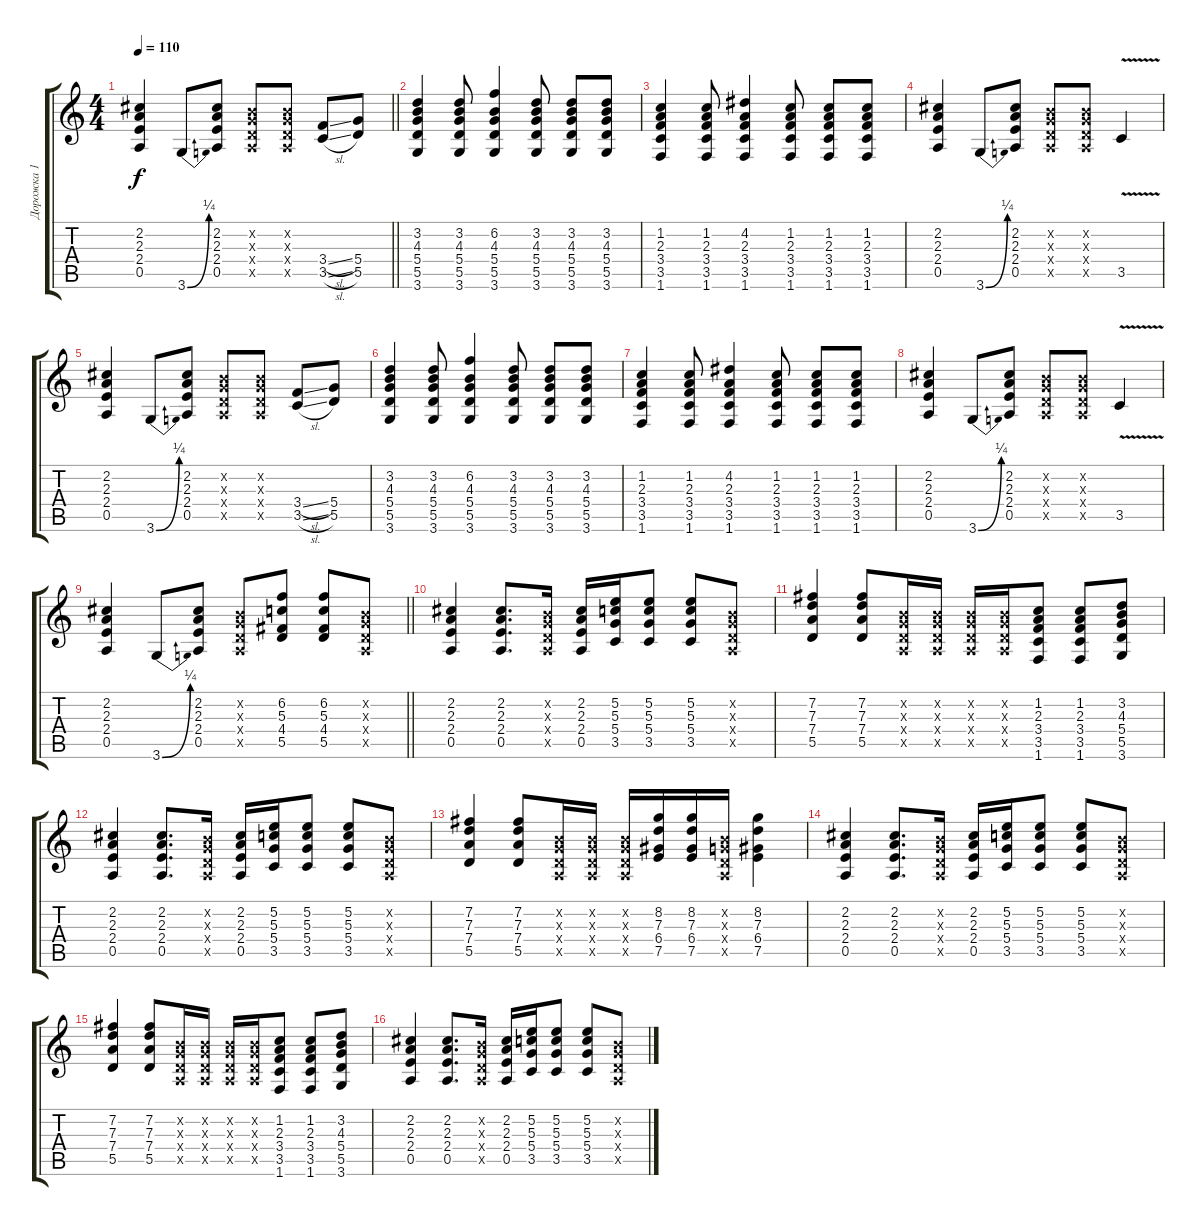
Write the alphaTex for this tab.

\track ("Дорожка 1" "Дорожка 1") {instrument electricguitarjazz}
\staff {score tabs}
\tuning (E4 B3 G3 D3 A2 E2) {hide}
\ts (4 4)
\tempo 110
\clef g2
\barLineRight lightlight
\ks c
(2.2 2.3 2.4 0.5).4{dy f} 3.6{be (bend 0 0 60 1)}.8 (2.2 2.3 2.4 0.5).8 (0.2{x} 0.3{x} 0.4{x} 0.5{x}).8 (0.2{x} 0.3{x} 0.4{x} 0.5{x}).8 (3.4{sl} 3.5{sl}).8 (5.4 5.5).8 |
(3.2 4.3 5.4 5.5 3.6).4 (3.2 4.3 5.4 5.5 3.6).8 (6.2 4.3 5.4 5.5 3.6).4 (3.2 4.3 5.4 5.5 3.6).8 (3.2 4.3 5.4 5.5 3.6).8 (3.2 4.3 5.4 5.5 3.6).8 |
(1.2 2.3 3.4 3.5 1.6).4 (1.2 2.3 3.4 3.5 1.6).8 (4.2 2.3 3.4 3.5 1.6).4 (1.2 2.3 3.4 3.5 1.6).8 (1.2 2.3 3.4 3.5 1.6).8 (1.2 2.3 3.4 3.5 1.6).8 |
(2.2 2.3 2.4 0.5).4 3.6{be (bend 0 0 60 1)}.8 (2.2 2.3 2.4 0.5).8 (0.2{x} 0.3{x} 0.4{x} 0.5{x}).8 (0.2{x} 0.3{x} 0.4{x} 0.5{x}).8 3.5{v}.4 |
(2.2 2.3 2.4 0.5).4 3.6{be (bend 0 0 60 1)}.8 (2.2 2.3 2.4 0.5).8 (0.2{x} 0.3{x} 0.4{x} 0.5{x}).8 (0.2{x} 0.3{x} 0.4{x} 0.5{x}).8 (3.4{sl} 3.5{sl}).8 (5.4 5.5).8 |
(3.2 4.3 5.4 5.5 3.6).4 (3.2 4.3 5.4 5.5 3.6).8 (6.2 4.3 5.4 5.5 3.6).4 (3.2 4.3 5.4 5.5 3.6).8 (3.2 4.3 5.4 5.5 3.6).8 (3.2 4.3 5.4 5.5 3.6).8 |
(1.2 2.3 3.4 3.5 1.6).4 (1.2 2.3 3.4 3.5 1.6).8 (4.2 2.3 3.4 3.5 1.6).4 (1.2 2.3 3.4 3.5 1.6).8 (1.2 2.3 3.4 3.5 1.6).8 (1.2 2.3 3.4 3.5 1.6).8 |
(2.2 2.3 2.4 0.5).4 3.6{be (bend 0 0 60 1)}.8 (2.2 2.3 2.4 0.5).8 (0.2{x} 0.3{x} 0.4{x} 0.5{x}).8 (0.2{x} 0.3{x} 0.4{x} 0.5{x}).8 3.5{v}.4 |
\barLineRight lightlight
(2.2 2.3 2.4 0.5).4 3.6{be (bend 0 0 60 1)}.8 (2.2 2.3 2.4 0.5).8 (0.2{x} 0.3{x} 0.4{x} 0.5{x}).8 (6.2 5.3 4.4 5.5).8 (6.2 5.3 4.4 5.5).8 (0.2{x} 0.3{x} 0.4{x} 0.5{x}).8 |
(2.2 2.3 2.4 0.5).4 (2.2 2.3 2.4 0.5).8{d} (0.2{x} 0.3{x} 0.4{x} 0.5{x}).16 (2.2 2.3 2.4 0.5).16 (5.2 5.3 5.4 3.5).16 (5.2 5.3 5.4 3.5).8 (5.2 5.3 5.4 3.5).8 (0.2{x} 0.3{x} 0.4{x} 0.5{x}).8 |
(7.2 7.3 7.4 5.5).4 (7.2 7.3 7.4 5.5).8 (0.2{x} 0.3{x} 0.4{x} 0.5{x}).16 (0.2{x} 0.3{x} 0.4{x} 0.5{x}).16 (0.2{x} 0.3{x} 0.4{x} 0.5{x}).16 (0.2{x} 0.3{x} 0.4{x} 0.5{x}).16 (1.2 2.3 3.4 3.5 1.6).8 (1.2 2.3 3.4 3.5 1.6).8 (3.2 4.3 5.4 5.5 3.6).8 |
(2.2 2.3 2.4 0.5).4 (2.2 2.3 2.4 0.5).8{d} (0.2{x} 0.3{x} 0.4{x} 0.5{x}).16 (2.2 2.3 2.4 0.5).16 (5.2 5.3 5.4 3.5).16 (5.2 5.3 5.4 3.5).8 (5.2 5.3 5.4 3.5).8 (0.2{x} 0.3{x} 0.4{x} 0.5{x}).8 |
(7.2 7.3 7.4 5.5).4 (7.2 7.3 7.4 5.5).8 (0.2{x} 0.3{x} 0.4{x} 0.5{x}).16 (0.2{x} 0.3{x} 0.4{x} 0.5{x}).16 (0.2{x} 0.3{x} 0.4{x} 0.5{x}).16 (8.2 7.3 6.4 7.5).16 (8.2 7.3 6.4 7.5).16 (0.2{x} 0.3{x} 0.4{x} 0.5{x}).16 (8.2 7.3 6.4 7.5).4 |
(2.2 2.3 2.4 0.5).4 (2.2 2.3 2.4 0.5).8{d} (0.2{x} 0.3{x} 0.4{x} 0.5{x}).16 (2.2 2.3 2.4 0.5).16 (5.2 5.3 5.4 3.5).16 (5.2 5.3 5.4 3.5).8 (5.2 5.3 5.4 3.5).8 (0.2{x} 0.3{x} 0.4{x} 0.5{x}).8 |
(7.2 7.3 7.4 5.5).4 (7.2 7.3 7.4 5.5).8 (0.2{x} 0.3{x} 0.4{x} 0.5{x}).16 (0.2{x} 0.3{x} 0.4{x} 0.5{x}).16 (0.2{x} 0.3{x} 0.4{x} 0.5{x}).16 (0.2{x} 0.3{x} 0.4{x} 0.5{x}).16 (1.2 2.3 3.4 3.5 1.6).8 (1.2 2.3 3.4 3.5 1.6).8 (3.2 4.3 5.4 5.5 3.6).8 |
(2.2 2.3 2.4 0.5).4 (2.2 2.3 2.4 0.5).8{d} (0.2{x} 0.3{x} 0.4{x} 0.5{x}).16 (2.2 2.3 2.4 0.5).16 (5.2 5.3 5.4 3.5).16 (5.2 5.3 5.4 3.5).8 (5.2 5.3 5.4 3.5).8 (0.2{x} 0.3{x} 0.4{x} 0.5{x}).8
